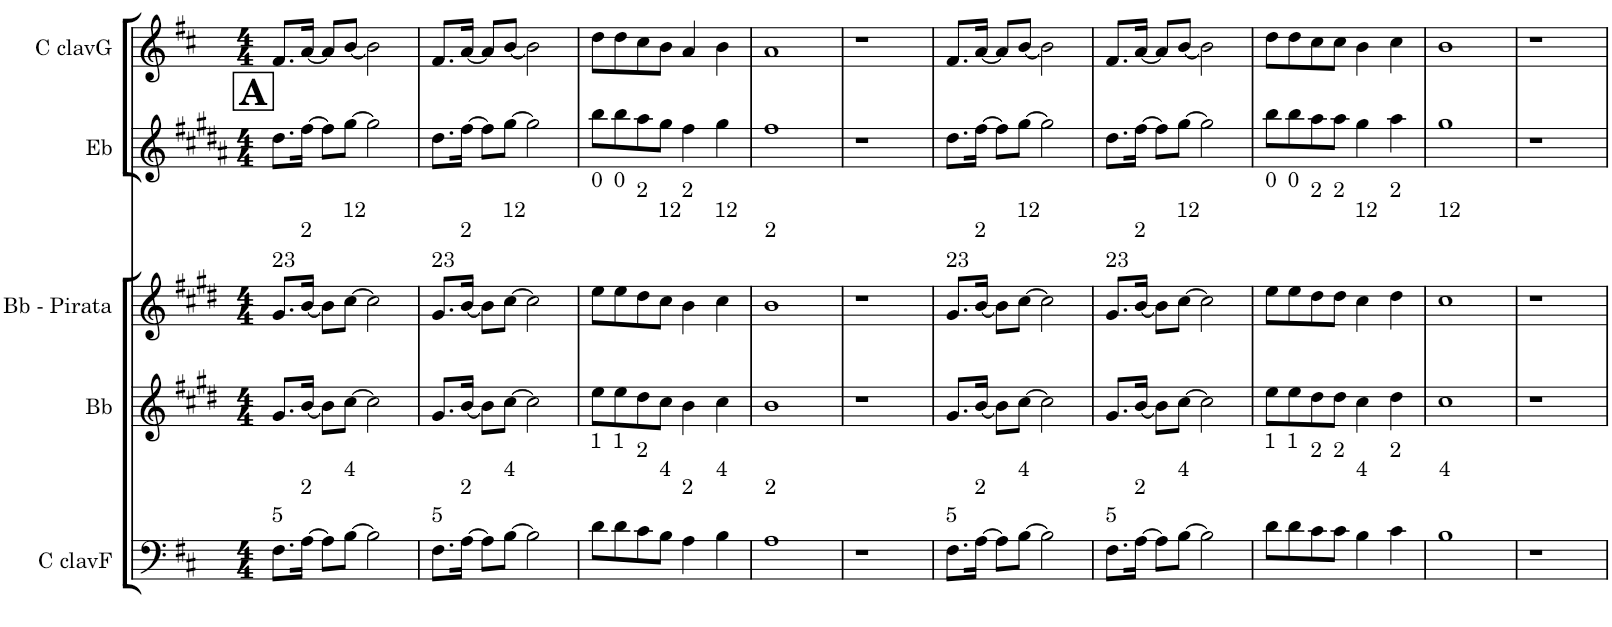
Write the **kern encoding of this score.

**kern	**kern	**kern	**kern	**kern
*part5	*part4	*part3	*part2	*part1
*staff5	*staff4	*staff3	*staff2	*staff1
*I"C clavF	*I"Bb	*I"Bb - Pirata	*I"Eb	*I"C clavG
*clefF4	*clefG2	*clefG2	*clefG2	*clefG2
*	*Trd1c2	*Trd1c2	*Trd5c9	*
*k[f#c#]	*k[f#c#g#d#]	*k[f#c#g#d#]	*k[f#c#g#d#a#]	*k[f#c#]
*D:	*E:	*E:	*B:	*D:
*M4/4	*M4/4	*M4/4	*M4/4	*M4/4
!!LO:REH:place=s1:b:B:cj:fs=18.5691:t=A
=1	=1	=1	=1	=1
!	!	!LO:TX:a:t=23	!	!
!LO:TX:a:t=5	!	!	!	!
8.F#\L	8.g#/L	8.g#/L	8.dd#\L	8.f#/L
!	!	!LO:TX:a:t=2	!	!
!LO:TX:a:t=2	!	!	!	!
[>16A\Jk	[<16b/Jk	[<16b/Jk	[>16ff#\Jk	[<16a/Jk
8A\L]	8b\L]	8b\L]	8ff#\L]	8a/L]
!	!	!LO:TX:a:t=12	!	!
!LO:TX:a:t=4	!	!	!	!
[>8B\J	[>8cc#\J	[>8cc#\J	[>8gg#\J	[<8b/J
2B\]	2cc#\]	2cc#\]	2gg#\]	2b\]
=2	=2	=2	=2	=2
!	!	!LO:TX:a:t=23	!	!
!LO:TX:a:t=5	!	!	!	!
8.F#\L	8.g#/L	8.g#/L	8.dd#\L	8.f#/L
!	!	!LO:TX:a:t=2	!	!
!LO:TX:a:t=2	!	!	!	!
[>16A\Jk	[<16b/Jk	[<16b/Jk	[>16ff#\Jk	[<16a/Jk
8A\L]	8b\L]	8b\L]	8ff#\L]	8a/L]
!	!	!LO:TX:a:t=12	!	!
!LO:TX:a:t=4	!	!	!	!
[>8B\J	[>8cc#\J	[>8cc#\J	[>8gg#\J	[<8b/J
2B\]	2cc#\]	2cc#\]	2gg#\]	2b\]
=3	=3	=3	=3	=3
!	!	!LO:TX:a:t=0	!	!
!LO:TX:a:t=1	!	!	!	!
8d\L	8ee\L	8ee\L	8bb\L	8dd\L
!	!	!LO:TX:a:t=0	!	!
!LO:TX:a:t=1	!	!	!	!
8d\	8ee\	8ee\	8bb\	8dd\
!	!	!LO:TX:a:t=2	!	!
!LO:TX:a:t=2	!	!	!	!
8c#\	8dd#\	8dd#\	8aa#\	8cc#\
!	!	!LO:TX:a:t=12	!	!
!LO:TX:a:t=4	!	!	!	!
8B\J	8cc#\J	8cc#\J	8gg#\J	8b\J
!	!	!LO:TX:a:t=2	!	!
!LO:TX:a:t=2	!	!	!	!
4A\	4b\	4b\	4ff#\	4a/
!	!	!LO:TX:a:t=12	!	!
!LO:TX:a:t=4	!	!	!	!
4B\	4cc#\	4cc#\	4gg#\	4b\
=4	=4	=4	=4	=4
!	!	!LO:TX:a:t=2	!	!
!LO:TX:a:t=2	!	!	!	!
1A	1b	1b	1ff#	1a
=5	=5	=5	=5	=5
1r	1r	1r	1r	1r
=6	=6	=6	=6	=6
!	!	!LO:TX:a:t=23	!	!
!LO:TX:a:t=5	!	!	!	!
8.F#\L	8.g#/L	8.g#/L	8.dd#\L	8.f#/L
!	!	!LO:TX:a:t=2	!	!
!LO:TX:a:t=2	!	!	!	!
[>16A\Jk	[<16b/Jk	[<16b/Jk	[>16ff#\Jk	[<16a/Jk
8A\L]	8b\L]	8b\L]	8ff#\L]	8a/L]
!	!	!LO:TX:a:t=12	!	!
!LO:TX:a:t=4	!	!	!	!
[>8B\J	[>8cc#\J	[>8cc#\J	[>8gg#\J	[<8b/J
2B\]	2cc#\]	2cc#\]	2gg#\]	2b\]
=7	=7	=7	=7	=7
!	!	!LO:TX:a:t=23	!	!
!LO:TX:a:t=5	!	!	!	!
8.F#\L	8.g#/L	8.g#/L	8.dd#\L	8.f#/L
!	!	!LO:TX:a:t=2	!	!
!LO:TX:a:t=2	!	!	!	!
[>16A\Jk	[<16b/Jk	[<16b/Jk	[>16ff#\Jk	[<16a/Jk
8A\L]	8b\L]	8b\L]	8ff#\L]	8a/L]
!	!	!LO:TX:a:t=12	!	!
!LO:TX:a:t=4	!	!	!	!
[>8B\J	[>8cc#\J	[>8cc#\J	[>8gg#\J	[<8b/J
2B\]	2cc#\]	2cc#\]	2gg#\]	2b\]
=8	=8	=8	=8	=8
!	!	!LO:TX:a:t=0	!	!
!LO:TX:a:t=1	!	!	!	!
8d\L	8ee\L	8ee\L	8bb\L	8dd\L
!	!	!LO:TX:a:t=0	!	!
!LO:TX:a:t=1	!	!	!	!
8d\	8ee\	8ee\	8bb\	8dd\
!	!	!LO:TX:a:t=2	!	!
!LO:TX:a:t=2	!	!	!	!
8c#\	8dd#\	8dd#\	8aa#\	8cc#\
!	!	!LO:TX:a:t=2	!	!
!LO:TX:a:t=2	!	!	!	!
8c#\J	8dd#\J	8dd#\J	8aa#\J	8cc#\J
!	!	!LO:TX:a:t=12	!	!
!LO:TX:a:t=4	!	!	!	!
4B\	4cc#\	4cc#\	4gg#\	4b\
!	!	!LO:TX:a:t=2	!	!
!LO:TX:a:t=2	!	!	!	!
4c#\	4dd#\	4dd#\	4aa#\	4cc#\
=9	=9	=9	=9	=9
!	!	!LO:TX:a:t=12	!	!
!LO:TX:a:t=4	!	!	!	!
1B	1cc#	1cc#	1gg#	1b
=10	=10	=10	=10	=10
1r	1r	1r	1r	1r
=	=	=	=	=
*-	*-	*-	*-	*-
